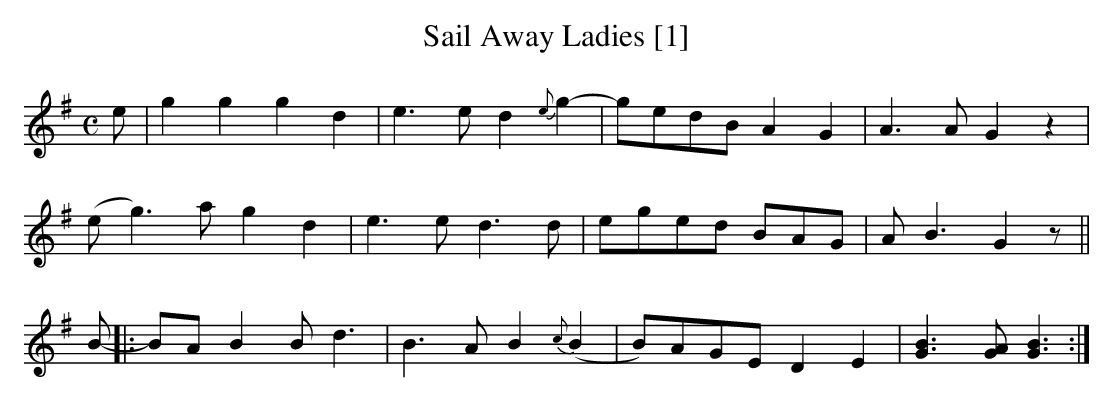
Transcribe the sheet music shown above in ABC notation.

X:1
T:Sail Away Ladies [1]
M:C
L:1/8
K:G
e|g2g2g2d2|e3 e d2 {e}g2-|gedB A2G2|A3 A G2z2|
(eg3)a g2d2|e3e d3d|eged BAG|AB3 G2z||
B-|:BA B2 Bd3|B3 A B2{c}(B2|B)AGE D2E2|[G3B3][GA] [G3B3]:|
